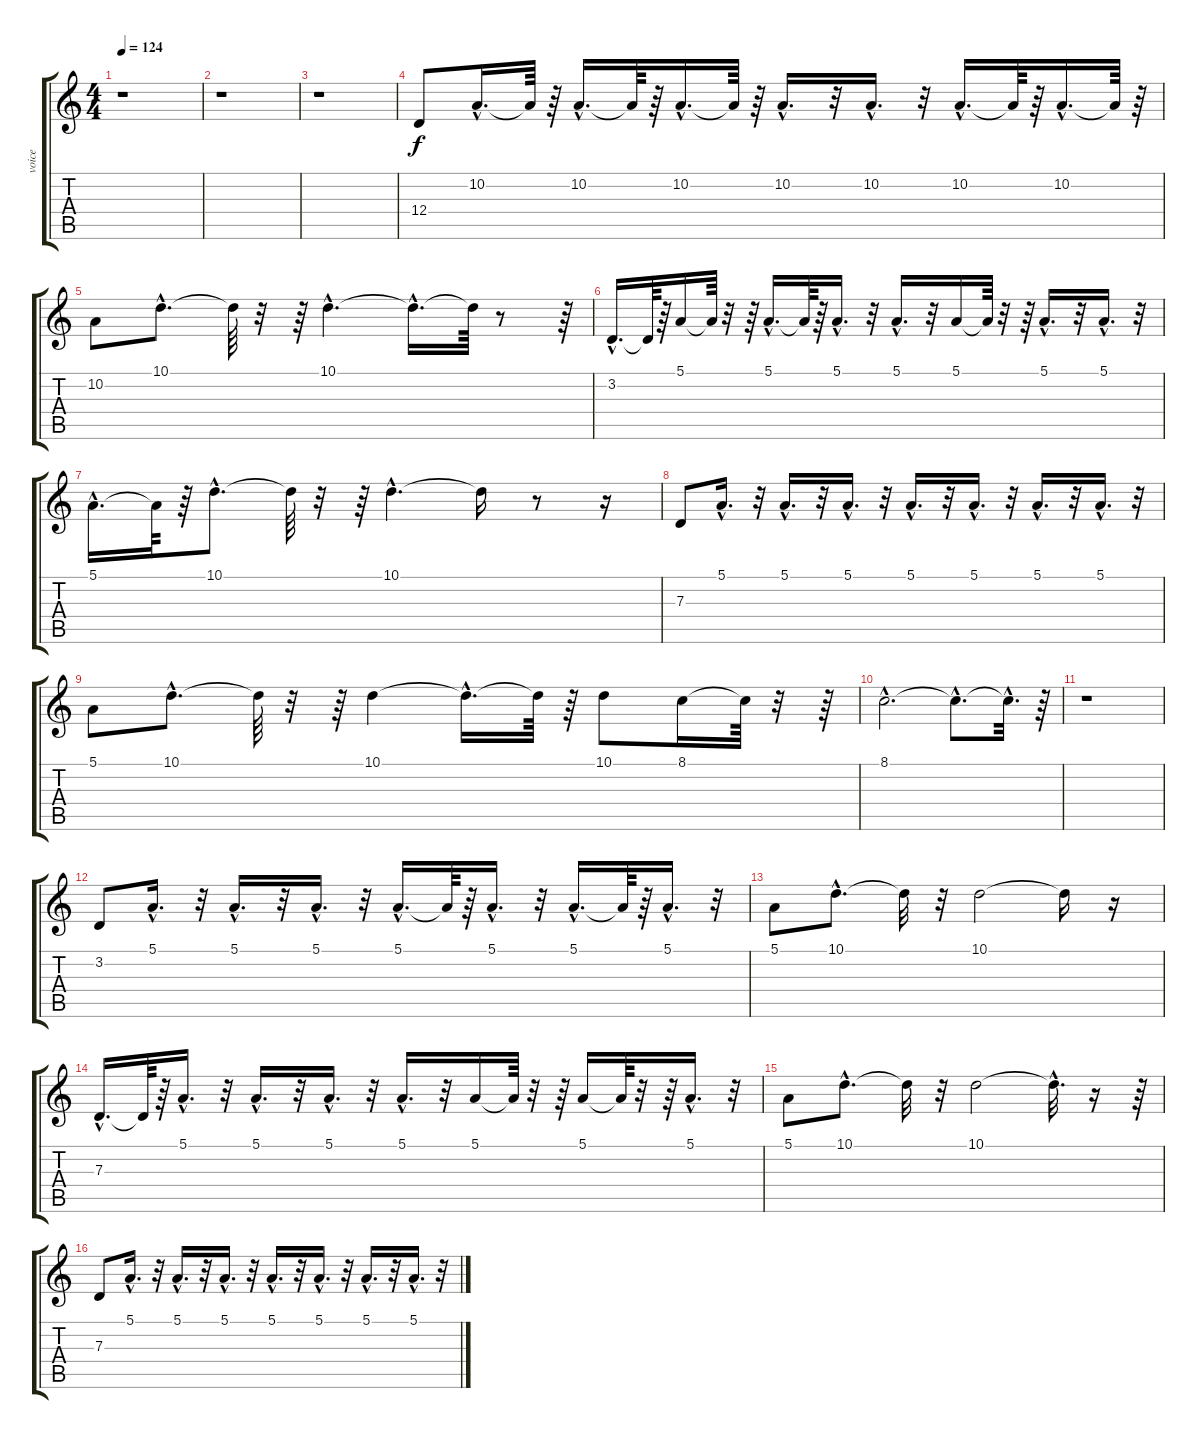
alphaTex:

\track ("voice" "voice") {instrument flute}
\staff {score tabs}
\tuning (E4 B3 G3 D3 A2 E2) {hide}
\ts (4 4)
\tempo 124
\clef g2
\ks c
r.1{dy f} |
r.1 |
r.1 |
12.4.8 10.2{hac}.16{d} 10.2{t}.64 r.64 10.2{hac}.16{d} 10.2{t}.64 r.64 10.2{hac}.16{d} 10.2{t}.64 r.64 10.2{hac}.16{d} r.32 10.2{hac}.16{d} r.32 10.2{hac}.16{d} 10.2{t}.64 r.64 10.2{hac}.16{d} 10.2{t}.64 r.64 |
10.2.8 10.1{hac}.8{d} 10.1{t}.64 r.32 r.64 10.1{hac}.4{d} 10.1{hac t}.16{d} 10.1{t}.64 r.8 r.64 |
3.2{hac}.16{d} 3.2{t}.64 r.64 5.1.16 5.1{t}.64 r.32 r.64 5.1{hac}.16{d} 5.1{t}.64 r.64 5.1{hac}.16{d} r.32 5.1{hac}.16{d} r.32 5.1.16 5.1{t}.64 r.32 r.64 5.1{hac}.16{d} r.32 5.1{hac}.16{d} r.32 |
5.1{hac}.16{d} 5.1{t}.64 r.64 10.1{hac}.8{d} 10.1{t}.64 r.32 r.64 10.1{hac}.4{d} 10.1{t}.16 r.8 r.16 |
7.3.8 5.1{hac}.16{d} r.32 5.1{hac}.16{d} r.32 5.1{hac}.16{d} r.32 5.1{hac}.16{d} r.32 5.1{hac}.16{d} r.32 5.1{hac}.16{d} r.32 5.1{hac}.16{d} r.32 |
5.1.8 10.1{hac}.8{d} 10.1{t}.64 r.32 r.64 10.1.4 10.1{hac t}.16{d} 10.1{t}.64 r.64 10.1.8 8.1.16 8.1{t}.64 r.32 r.64 |
8.1{hac}.2{d} 8.1{hac t}.8{d} 8.1{hac t}.32{d} r.64 |
r.1 |
3.2.8 5.1{hac}.16{d} r.32 5.1{hac}.16{d} r.32 5.1{hac}.16{d} r.32 5.1{hac}.16{d} 5.1{t}.64 r.64 5.1{hac}.16{d} r.32 5.1{hac}.16{d} 5.1{t}.64 r.64 5.1{hac}.16{d} r.32 |
5.1.8 10.1{hac}.8{d} 10.1{t}.32 r.32 10.1.2 10.1{t}.16 r.16 |
7.3{hac}.16{d} 7.3{t}.64 r.64 5.1{hac}.16{d} r.32 5.1{hac}.16{d} r.32 5.1{hac}.16{d} r.32 5.1{hac}.16{d} r.32 5.1.16 5.1{t}.64 r.32 r.64 5.1.16 5.1{t}.64 r.32 r.64 5.1{hac}.16{d} r.32 |
5.1.8 10.1{hac}.8{d} 10.1{t}.32 r.32 10.1.2 10.1{hac t}.32{d} r.16 r.64 |
7.3.8 5.1{hac}.16{d} r.32 5.1{hac}.16{d} r.32 5.1{hac}.16{d} r.32 5.1{hac}.16{d} r.32 5.1{hac}.16{d} r.32 5.1{hac}.16{d} r.32 5.1{hac}.16{d} r.32
